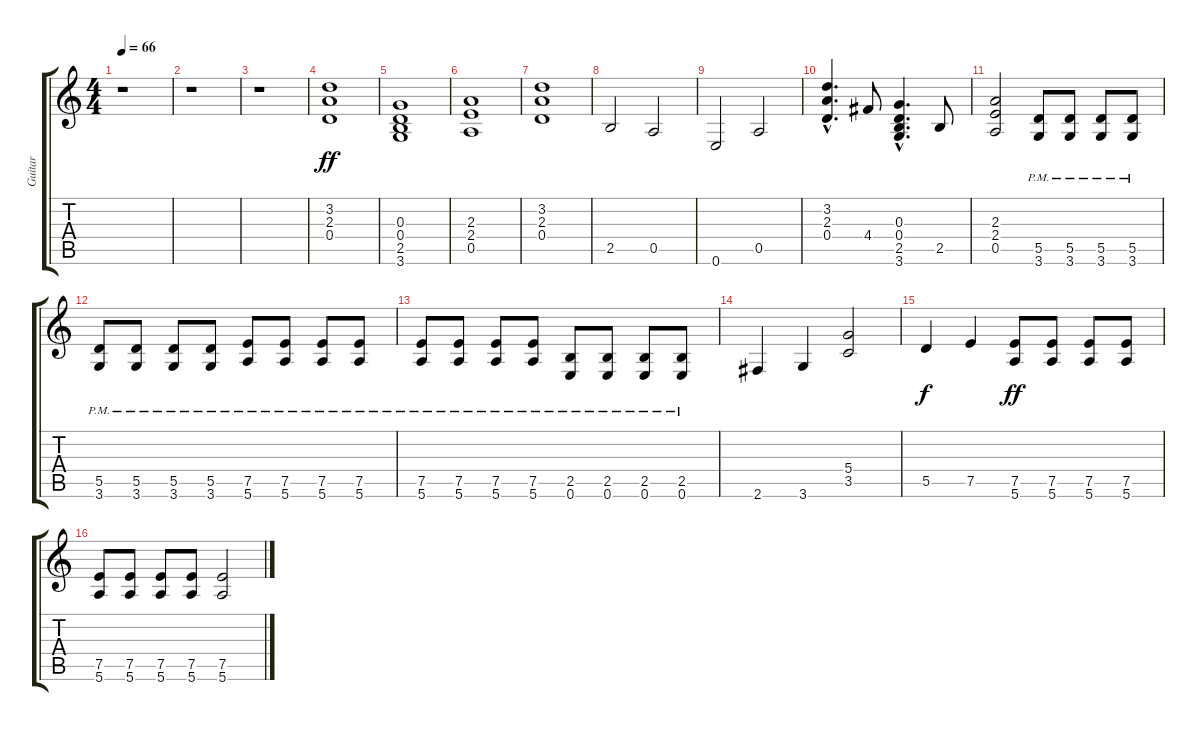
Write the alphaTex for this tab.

\track ("Guitar " "Guitar ") {instrument distortionguitar}
\staff {score tabs}
\tuning (E4 B3 G3 D3 A2 E2) {hide}
\ts (4 4)
\tempo 66
\clef g2
\ks c
r.1{dy ff} |
r.1 |
r.1 |
(3.2 2.3 0.4).1 |
(0.3 0.4 2.5 3.6).1 |
(2.3 2.4 0.5).1 |
(3.2 2.3 0.4).1 |
2.5.2 0.5.2 |
0.6.2 0.5.2 |
(3.2{hac} 2.3{hac} 0.4{hac}).4{d} 4.4.8 (0.3{hac} 0.4{hac} 2.5{hac} 3.6{hac}).4{d} 2.5.8 |
(2.3 2.4 0.5).2 (5.5 3.6{pm}).8 (5.5{pm} 3.6{pm}).8 (5.5{pm} 3.6{pm}).8 (5.5{pm} 3.6{pm}).8 |
(5.5{pm} 3.6{pm}).8 (5.5{pm} 3.6{pm}).8 (5.5{pm} 3.6{pm}).8 (5.5 3.6{pm}).8 (7.5{pm} 5.6{pm}).8 (7.5{pm} 5.6{pm}).8 (7.5{pm} 5.6{pm}).8 (7.5{pm} 5.6{pm}).8 |
(7.5{pm} 5.6{pm}).8 (7.5{pm} 5.6{pm}).8 (7.5{pm} 5.6{pm}).8 (7.5{pm} 5.6{pm}).8 (2.5{pm} 0.6{pm}).8 (2.5{pm} 0.6{pm}).8 (2.5{pm} 0.6{pm}).8 (2.5{pm} 0.6{pm}).8 |
2.6.4 3.6.4 (5.4 3.5).2 |
5.5.4{dy f} 7.5.4 (7.5 5.6).8{dy ff} (7.5 5.6).8 (7.5 5.6).8 (7.5 5.6).8 |
(7.5 5.6).8 (7.5 5.6).8 (7.5 5.6).8 (7.5 5.6).8 (7.5 5.6).2
